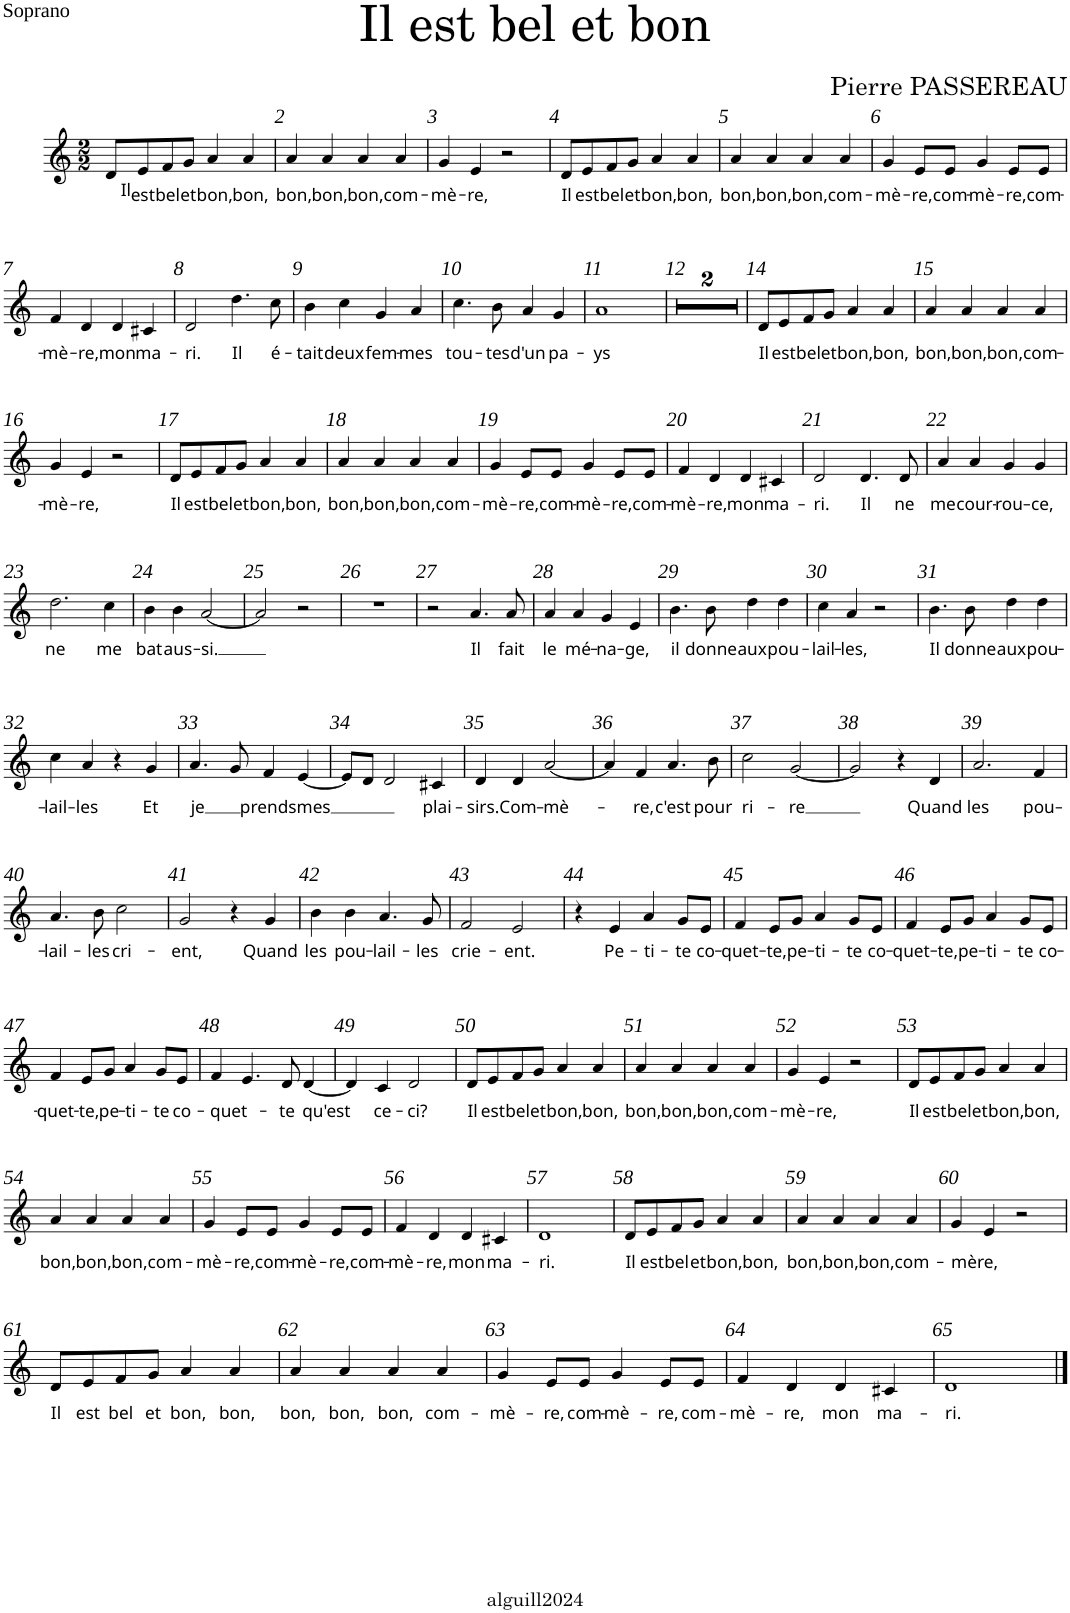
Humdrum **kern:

**kern	**text
*part1	*part1
*staff1	*staff1
*I"Soprano	*
*I'Soprano	*
*clefG2	*
*k[]	*
*M2/2	*
=1	=1
!	!LO:LY:b
8d/L	Il
!	!LO:LY:b
8e/	est
!	!LO:LY:b
8f/	bel
!	!LO:LY:b
8g/J	et
!	!LO:LY:b
4a/	bon,
!	!LO:LY:b
4a/	bon,
=2	=2
!	!LO:LY:b
4a/	bon,
!	!LO:LY:b
4a/	bon,
!	!LO:LY:b
4a/	bon,
!	!LO:LY:b
4a/	com-
=3	=3
!	!LO:LY:b
4g/	-mè-
!	!LO:LY:b
4e/	-re,
2r	.
=4	=4
!	!LO:LY:b
8d/L	Il
!	!LO:LY:b
8e/	est
!	!LO:LY:b
8f/	bel
!	!LO:LY:b
8g/J	et
!	!LO:LY:b
4a/	bon,
!	!LO:LY:b
4a/	bon,
=5	=5
!	!LO:LY:b
4a/	bon,
!	!LO:LY:b
4a/	bon,
!	!LO:LY:b
4a/	bon,
!	!LO:LY:b
4a/	com-
=6	=6
!	!LO:LY:b
4g/	-mè-
!	!LO:LY:b
8e/L	-re,
!	!LO:LY:b
8e/J	com-
!	!LO:LY:b
4g/	-mè-
!	!LO:LY:b
8e/L	-re,
!	!LO:LY:b
8e/J	com-
!!LO:LB:g=z
=7	=7
!	!LO:LY:b
4f/	-mè-
!	!LO:LY:b
4d/	-re,
!	!LO:LY:b
4d/	mon
!	!LO:LY:b
4c#X/	ma-
=8	=8
!	!LO:LY:b
2d/	-ri.
!	!LO:LY:b
4.dd\	Il
!	!LO:LY:b
8cc\	é-
=9	=9
!	!LO:LY:b
4b\	-tait
!	!LO:LY:b
4cc\	deux
!	!LO:LY:b
4g/	fem-
!	!LO:LY:b
4a/	-mes
=10	=10
!	!LO:LY:b
4.cc\	tou-
!	!LO:LY:b
8b\	-tes
!	!LO:LY:b
4a/	d'un
!	!LO:LY:b
4g/	pa-
=11	=11
!	!LO:LY:b
1a	-ys
=12	=12
1r	.
=13	=13
1r	.
=14	=14
!	!LO:LY:b
8d/L	Il
!	!LO:LY:b
8e/	est
!	!LO:LY:b
8f/	bel
!	!LO:LY:b
8g/J	et
!	!LO:LY:b
4a/	bon,
!	!LO:LY:b
4a/	bon,
=15	=15
!	!LO:LY:b
4a/	bon,
!	!LO:LY:b
4a/	bon,
!	!LO:LY:b
4a/	bon,
!	!LO:LY:b
4a/	com-
!!LO:LB:g=z
=16	=16
!	!LO:LY:b
4g/	-mè-
!	!LO:LY:b
4e/	-re,
2r	.
=17	=17
!	!LO:LY:b
8d/L	Il
!	!LO:LY:b
8e/	est
!	!LO:LY:b
8f/	bel
!	!LO:LY:b
8g/J	et
!	!LO:LY:b
4a/	bon,
!	!LO:LY:b
4a/	bon,
=18	=18
!	!LO:LY:b
4a/	bon,
!	!LO:LY:b
4a/	bon,
!	!LO:LY:b
4a/	bon,
!	!LO:LY:b
4a/	com-
=19	=19
!	!LO:LY:b
4g/	-mè-
!	!LO:LY:b
8e/L	-re,
!	!LO:LY:b
8e/J	com-
!	!LO:LY:b
4g/	-mè-
!	!LO:LY:b
8e/L	-re,
!	!LO:LY:b
8e/J	com-
=20	=20
!	!LO:LY:b
4f/	-mè-
!	!LO:LY:b
4d/	-re,
!	!LO:LY:b
4d/	mon
!	!LO:LY:b
4c#X/	ma-
=21	=21
!	!LO:LY:b
2d/	-ri.
!	!LO:LY:b
4.d/	Il
!	!LO:LY:b
8d/	ne
=22	=22
!	!LO:LY:b
4a/	me
!	!LO:LY:b
4a/	cour-
!	!LO:LY:b
4g/	-rou-
!	!LO:LY:b
4g/	-ce,
!!LO:LB:g=z
=23	=23
!	!LO:LY:b
2.dd\	ne
!	!LO:LY:b
4cc\	me
=24	=24
!	!LO:LY:b
4b\	bat
!	!LO:LY:b
4b\	aus-
!	!LO:LY:b
[2a/	-si.
=25	=25
2a/]	.
2r	.
=26	=26
1r	.
=27	=27
2r	.
!	!LO:LY:b
4.a/	Il
!	!LO:LY:b
8a/	fait
=28	=28
!	!LO:LY:b
4a/	le
!	!LO:LY:b
4a/	mé-
!	!LO:LY:b
4g/	-na-
!	!LO:LY:b
4e/	-ge,
=29	=29
!	!LO:LY:b
4.b\	il
!	!LO:LY:b
8b\	donne
!	!LO:LY:b
4dd\	aux
!	!LO:LY:b
4dd\	pou-
=30	=30
!	!LO:LY:b
4cc\	-lail-
!	!LO:LY:b
4a/	-les,
2r	.
=31	=31
!	!LO:LY:b
4.b\	Il
!	!LO:LY:b
8b\	donne
!	!LO:LY:b
4dd\	aux
!	!LO:LY:b
4dd\	pou-
!!LO:LB:g=z
=32	=32
!	!LO:LY:b
4cc\	-lail-
!	!LO:LY:b
4a/	-les
4r	.
!	!LO:LY:b
4g/	Et
=33	=33
!	!LO:LY:b
4.a/	je
8g/	.
!	!LO:LY:b
4f/	prends
!	!LO:LY:b
[4e/	mes
=34	=34
8e/L]	.
8d/J	.
2d/	.
!	!LO:LY:b
4c#X/	plai-
=35	=35
!	!LO:LY:b
4d/	-sirs.
!	!LO:LY:b
4d/	Com-
!	!LO:LY:b
[2a/	-mè-
=36	=36
4a/]	.
!	!LO:LY:b
4f/	-re,
!	!LO:LY:b
4.a/	c'est
!	!LO:LY:b
8b\	pour
=37	=37
!	!LO:LY:b
2cc\	ri-
!	!LO:LY:b
[2g/	-re
=38	=38
2g/]	.
4r	.
!	!LO:LY:b
4d/	Quand
=39	=39
!	!LO:LY:b
2.a/	les
!	!LO:LY:b
4f/	pou-
!!LO:LB:g=z
=40	=40
!	!LO:LY:b
4.a/	-lail-
!	!LO:LY:b
8b\	-les
!	!LO:LY:b
2cc\	cri-
=41	=41
!	!LO:LY:b
2g/	-ent,
4r	.
!	!LO:LY:b
4g/	Quand
=42	=42
!	!LO:LY:b
4b\	les
!	!LO:LY:b
4b\	pou-
!	!LO:LY:b
4.a/	-lail-
!	!LO:LY:b
8g/	-les
=43	=43
!	!LO:LY:b
2f/	crie-
!	!LO:LY:b
2e/	-ent.
=44	=44
4r	.
!	!LO:LY:b
4e/	Pe-
!	!LO:LY:b
4a/	-ti-
!	!LO:LY:b
8g/L	-te
!	!LO:LY:b
8e/J	co-
=45	=45
!	!LO:LY:b
4f/	-quet-
!	!LO:LY:b
8e/L	-te,
!	!LO:LY:b
8g/J	pe-
!	!LO:LY:b
4a/	-ti-
!	!LO:LY:b
8g/L	-te
!	!LO:LY:b
8e/J	co-
=46	=46
!	!LO:LY:b
4f/	-quet-
!	!LO:LY:b
8e/L	-te,
!	!LO:LY:b
8g/J	pe-
!	!LO:LY:b
4a/	-ti-
!	!LO:LY:b
8g/L	-te
!	!LO:LY:b
8e/J	co-
!!LO:LB:g=z
=47	=47
!	!LO:LY:b
4f/	-quet-
!	!LO:LY:b
8e/L	-te,
!	!LO:LY:b
8g/J	pe-
!	!LO:LY:b
4a/	-ti-
!	!LO:LY:b
8g/L	-te
!	!LO:LY:b
8e/J	co-
=48	=48
!	!LO:LY:b
4f/	-quet-
4.e/	.
!	!LO:LY:b
8d/	-te
!	!LO:LY:b
[4d/	qu'est
=49	=49
4d/]	.
!	!LO:LY:b
4c/	ce-
!	!LO:LY:b
2d/	-ci?
=50	=50
!	!LO:LY:b
8d/L	Il
!	!LO:LY:b
8e/	est
!	!LO:LY:b
8f/	bel
!	!LO:LY:b
8g/J	et
!	!LO:LY:b
4a/	bon,
!	!LO:LY:b
4a/	bon,
=51	=51
!	!LO:LY:b
4a/	bon,
!	!LO:LY:b
4a/	bon,
!	!LO:LY:b
4a/	bon,
!	!LO:LY:b
4a/	com-
=52	=52
!	!LO:LY:b
4g/	-mè-
!	!LO:LY:b
4e/	-re,
2r	.
=53	=53
!	!LO:LY:b
8d/L	Il
!	!LO:LY:b
8e/	est
!	!LO:LY:b
8f/	bel
!	!LO:LY:b
8g/J	et
!	!LO:LY:b
4a/	bon,
!	!LO:LY:b
4a/	bon,
!!LO:LB:g=z
=54	=54
!	!LO:LY:b
4a/	bon,
!	!LO:LY:b
4a/	bon,
!	!LO:LY:b
4a/	bon,
!	!LO:LY:b
4a/	com-
=55	=55
!	!LO:LY:b
4g/	-mè-
!	!LO:LY:b
8e/L	-re,
!	!LO:LY:b
8e/J	com-
!	!LO:LY:b
4g/	-mè-
!	!LO:LY:b
8e/L	-re,
!	!LO:LY:b
8e/J	com-
=56	=56
!	!LO:LY:b
4f/	-mè-
!	!LO:LY:b
4d/	-re,
!	!LO:LY:b
4d/	mon
!	!LO:LY:b
4c#X/	ma-
=57	=57
!	!LO:LY:b
1d	-ri.
=58	=58
!	!LO:LY:b
8d/L	Il
!	!LO:LY:b
8e/	est
!	!LO:LY:b
8f/	bel
!	!LO:LY:b
8g/J	et
!	!LO:LY:b
4a/	bon,
!	!LO:LY:b
4a/	bon,
=59	=59
!	!LO:LY:b
4a/	bon,
!	!LO:LY:b
4a/	bon,
!	!LO:LY:b
4a/	bon,
!	!LO:LY:b
4a/	com-
=60	=60
!	!LO:LY:b
4g/	-mère,
4e/	.
2r	.
!!LO:LB:g=z
=61	=61
!	!LO:LY:b
8d/L	Il
!	!LO:LY:b
8e/	est
!	!LO:LY:b
8f/	bel
!	!LO:LY:b
8g/J	et
!	!LO:LY:b
4a/	bon,
!	!LO:LY:b
4a/	bon,
=62	=62
!	!LO:LY:b
4a/	bon,
!	!LO:LY:b
4a/	bon,
!	!LO:LY:b
4a/	bon,
!	!LO:LY:b
4a/	com-
=63	=63
!	!LO:LY:b
4g/	-mè-
!	!LO:LY:b
8e/L	-re,
!	!LO:LY:b
8e/J	com-
!	!LO:LY:b
4g/	-mè-
!	!LO:LY:b
8e/L	-re,
!	!LO:LY:b
8e/J	com-
=64	=64
!	!LO:LY:b
4f/	-mè-
!	!LO:LY:b
4d/	-re,
!	!LO:LY:b
4d/	mon
!	!LO:LY:b
4c#X/	ma-
=	=
*-	*-
